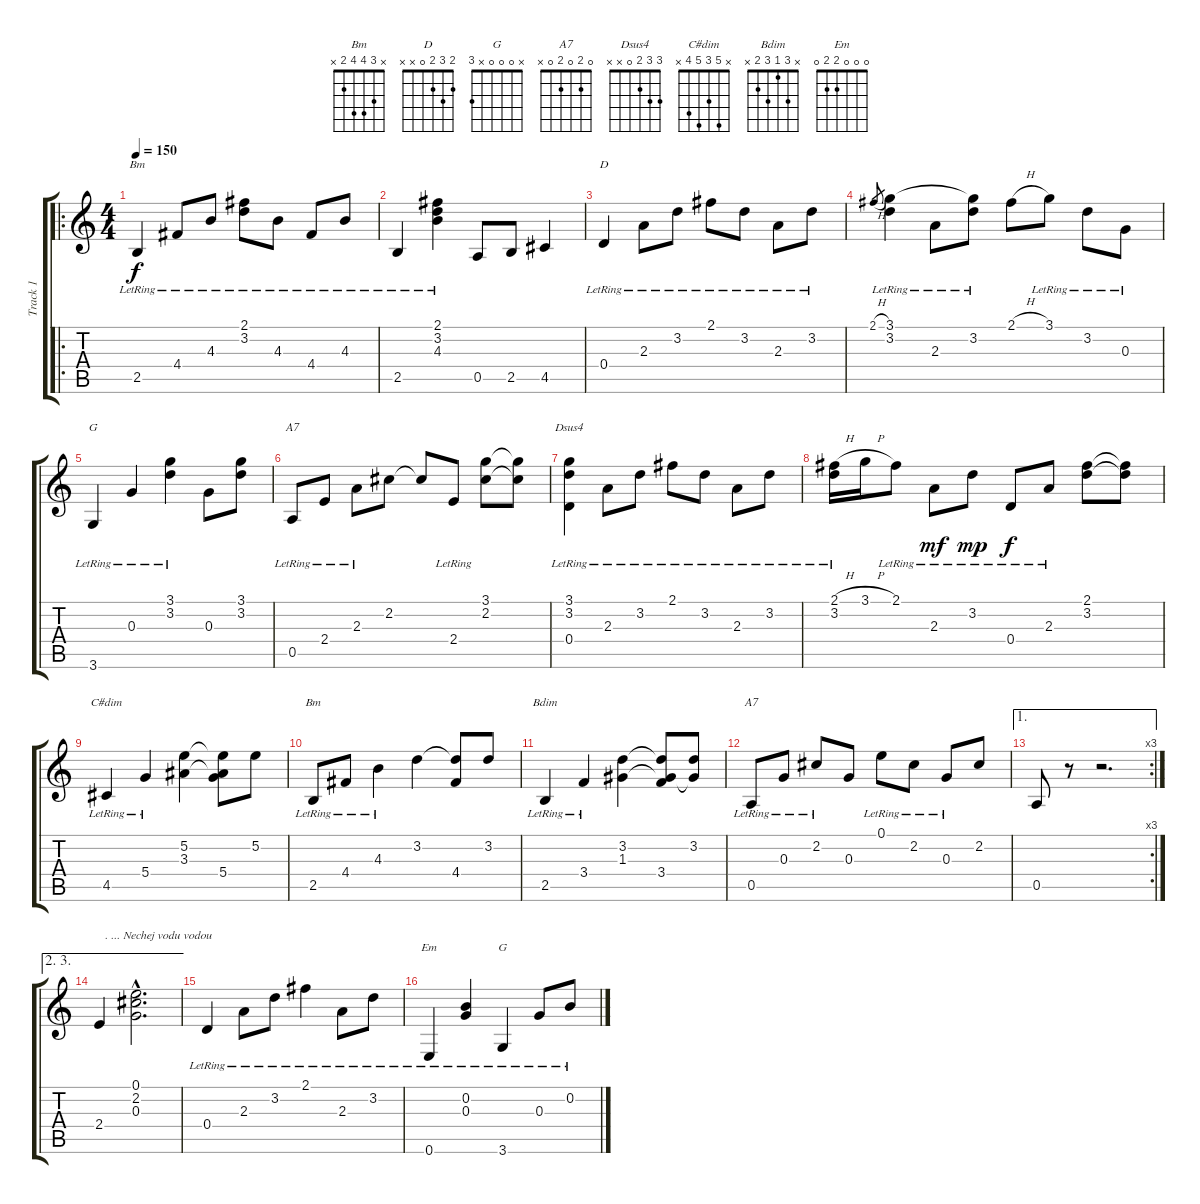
\track ("Track 1" "Track 1") {instrument acousticguitarsteel}
\staff {score tabs}
\tuning (E4 B3 G3 D3 A2 E2) {hide}
\chord ("Bm" 2 3 4 4 2 x)
\chord ("D" 2 3 2 0 x x)
\chord ("G" 3 3 0 0 2 3)
\chord ("A7" 3 2 2 2 0 x)
\chord ("Dsus4" 3 3 2 0 x x)
\chord ("C#dim" x 5 3 5 4 x)
\chord ("Bm" x 3 4 4 2 x)
\chord ("Bdim" x 3 1 3 2 x)
\chord ("A7" 0 2 0 2 0 x)
\chord ("Em" 0 0 0 2 2 0)
\chord ("G" x 0 0 0 x 3)
\ro
\ts (4 4)
\tempo 150
\clef g2
\ks c
2.5{lr}.4{ch "Bm" dy f instrument acousticguitarsteel} 4.4{lr}.8 4.3{lr}.8 (2.1{lr} 3.2{lr}).8 4.3{lr}.8 4.4{lr}.8 4.3{lr}.8 |
2.5{lr}.4 (2.1{lr} 3.2{lr} 4.3{lr}).4 0.5.8 2.5.8 4.5.4 |
0.4{lr}.4{ch "D"} 2.3{lr}.8 3.2{lr}.8 2.1{lr}.8 3.2{lr}.8 2.3{lr}.8 3.2{lr}.8 |
2.1{h}.8{gr} (3.1 3.2{lr}).4 2.3{lr}.8 (3.1{t} 3.2{lr}).8 2.1{h}.8 3.1{lr}.8 3.2{lr}.8 0.3{lr}.8 |
3.6{lr}.4{ch "G"} 0.3{lr}.4 (3.1{lr} 3.2{lr}).4 0.3.8 (3.1 3.2).8 |
0.5{lr}.8{ch "A7"} 2.4{lr}.8 2.3{lr}.8 2.2.8 2.2{t}.8 2.4{lr}.8 (3.1 2.2).8 (3.1{t} 2.2{t}).8 |
(3.1{lr} 3.2{lr} 0.4{lr}).4{ch "Dsus4"} 2.3{lr}.8 3.2{lr}.8 2.1{lr}.8 3.2{lr}.8 2.3{lr}.8 3.2{lr}.8 |
(2.1{h} 3.2{lr}).16 3.1{h}.16 2.1{lr}.8 2.3{lr}.8{dy mf} 3.2{lr}.8{dy mp} 0.4{lr}.8{dy f} 2.3{lr}.8 (2.1 3.2).8 (2.1{t} 3.2{t}).8 |
4.5{lr}.4{ch "C#dim"} 5.4{lr}.4 (5.2 3.3).4 (5.2{t} 3.3{t} 5.4).8 5.2.8 |
2.5{lr}.8{ch "Bm"} 4.4{lr}.8 4.3{lr}.4 3.2.4 (3.2{t} 4.4).8 3.2.8 |
2.5{lr}.4{ch "Bdim"} 3.4{lr}.4 (3.2 1.3).4 (3.2{t} 1.3{t} 3.4).8 (3.2 1.3{t}).8 |
0.5{lr}.8{ch "A7"} 0.3{lr}.8 2.2{lr}.8 0.3.8 0.1{lr}.8 2.2{lr}.8 0.3{lr}.8 2.2.8 |
\ae 1
\rc 3
0.5.8 r.8 r.2{d} |
\ae (2 3)
2.4.4{txt "  . ... Nechej vodu vodou"} (0.1{hac} 2.2{hac} 0.3{hac}).2{d} |
0.4{lr}.4 2.3{lr}.8 3.2{lr}.8 2.1{lr}.4 2.3{lr}.8 3.2{lr}.8 |
0.6{lr}.4{ch "Em"} (0.2 0.3{lr}).4 3.6{lr}.4{ch "G"} 0.3{lr}.8 0.2{lr}.8
